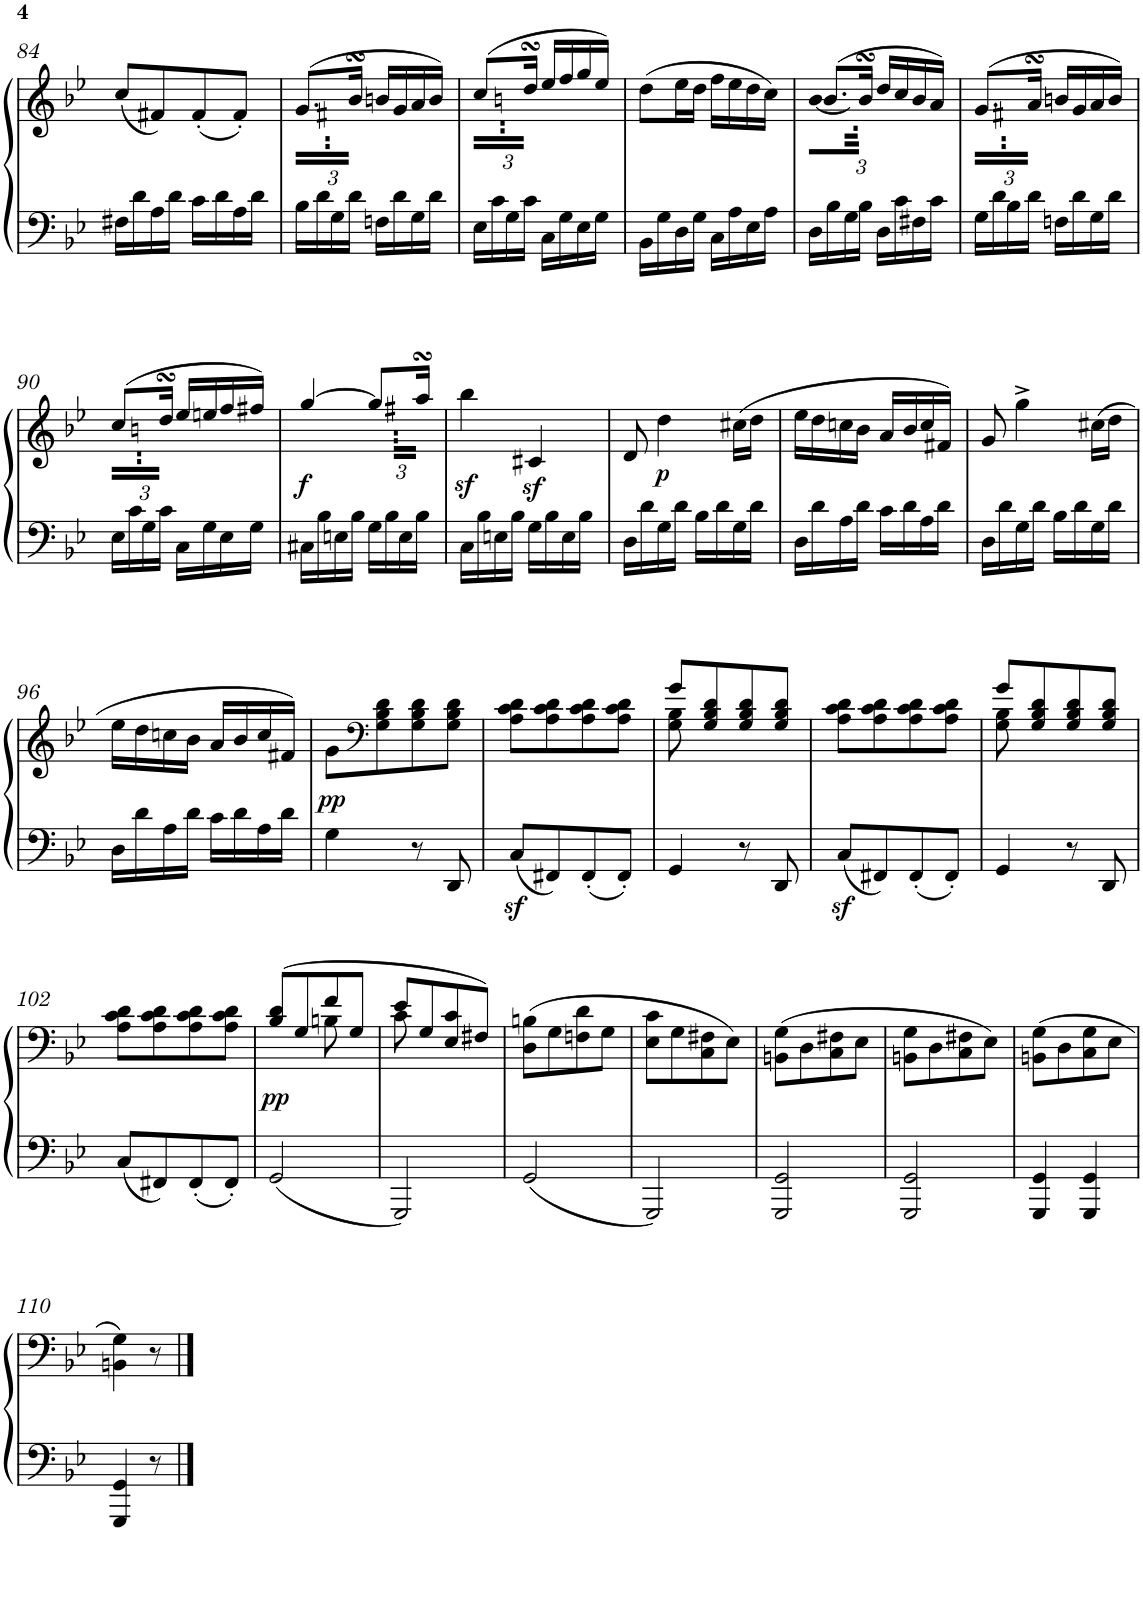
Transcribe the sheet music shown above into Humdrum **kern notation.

**kern	**kern	**dynam
*part1	*part1	*part1
*staff2	*staff1	*staff1/2
*I"Piano	*	*
*I'Pno.	*	*
!!LO:PB:g=z
*clefF4	*clefG2	*
*k[b-e-]	*k[b-e-]	*
*B-:	*B-:	*
*M2/4	*M2/4	*
=84	=84	=84
16F#X\LL	(<8cc/L	.
16d\	.	.
16A\	8f#X/)	.
16d\JJ	.	.
16c\LL	(<8f#'/	.
16d\	.	.
16A\	8f#'/J)	.
16d\JJ	.	.
=85	=85	=85
*	*^	*
16B-\LL	(>8.g/L	16.gLL	.
16d\	.	.	.
*	*	*Xbrackettup	*
.	.	96aLL	.
.	.	96g	.
.	.	96f#XJJ	.
16G\	.	16g	.
16d\JJ	16b-sSSs/Jk	16b-JJ	.
16Fn\LL	16bn/LL	4ryy	.
16d\	16g/	.	.
16G\	16a/	.	.
16d\JJ	16b/JJ)	.	.
=86	=86	=86	=86
16E-\LL	(>8.cc/L	16.ccLL	.
16c\	.	.	.
.	.	96ddLL	.
.	.	96cc	.
.	.	96bnJJ	.
16G\	.	16cc	.
16c\JJ	16ddsSsS/Jk	16ddJJ	.
16C\LL	16ee-/LL	4ryy	.
16G\	16ff/	.	.
16E-\	16gg/	.	.
16G\JJ	16ee-/JJ)	.	.
*	*v	*v	*
=87	=87	=87
16BB-\LL	(>8dd\L	.
16G\	.	.
16D\	16ee-\L	.
16G\JJ	16dd\JJ	.
16C\LL	16ff\LL	.
16A\	16ee-\	.
16E-\	16dd\	.
16A\JJ	16cc\JJ)	.
=88	=88	=88
*	*^	*
16D\LL	(>8.b-/L	[8b-L	.
16B-\	.	.	.
16G\	.	32b-LL]	.
.	.	96ccL	.
.	.	96b-	.
.	.	96aJJ	.
16B-\JJ	16b-sSSs/Jk	16b-JJ	.
16D\LL	16dd/LL	4ryy	.
16c\	16cc/	.	.
16F#X\	16b-/	.	.
16c\JJ	16a/JJ)	.	.
=89	=89	=89	=89
16G\LL	(>8.g/L	16.gLL	.
16d\	.	.	.
.	.	96aLL	.
.	.	96g	.
.	.	96f#XJJ	.
16B-\	.	16g	.
16d\JJ	16asSsS/Jk	16aJJ	.
16Fn\LL	16bn/LL	4ryy	.
16d\	16g/	.	.
16G\	16a/	.	.
16d\JJ	16b/JJ)	.	.
!!LO:LB:g=z	!!
=90	=90	=90	=90
16E-\LL	(>8.cc/L	16.ccLL	.
16c\	.	.	.
.	.	96ddLL	.
.	.	96cc	.
.	.	96bnJJ	.
16G\	.	16cc	.
16c\JJ	16ddsSsS/Jk	16ddJJ	.
16C\LL	16ee-/LL	4ryy	.
16G\	16een/	.	.
16E-\	16ff/	.	.
16G\JJ	16ff#X/JJ)	.	.
=91	=91	=91	=91
!	!	!	!LO:DY:b
16C#X\LL	[4gg/	16.ryy	f
16B-\	.	.	.
*	*v	*v	*
16En\	.	.
16B-\JJ	.	.
16G\LL	8.gg/L]	.
16B-\	.	.
*	*^	*
.	.	96aaLLLL	.
.	.	96gg	.
.	.	96ff#XJJ	.
16E\	.	16gg	.
16B-\JJ	16aasSsS/Jk	16aaJJ	.
*	*v	*v	*
=92	=92	=92
16C\LL	4bb-z<\	.
16B-\	.	.
16En\	.	.
16B-\JJ	.	.
16G\LL	4c#Xz</	.
16B-\	.	.
16E\	.	.
16B-\JJ	.	.
=93	=93	=93
16D\LL	8d/	.
16d\	.	.
!	!	!LO:DY:b
16G\	4dd\	p
16d\JJ	.	.
16B-\LL	.	.
16d\	.	.
16G\	(>16cc#X\LL	.
16d\JJ	16dd\JJ	.
=94	=94	=94
16D\LL	16ee-\LL	.
16d\	16dd\	.
16A\	16ccn\	.
16d\JJ	16b-\JJ	.
16c\LL	16a/LL	.
16d\	16b-/	.
16A\	16cc/	.
16d\JJ	16f#X/JJ)	.
=95	=95	=95
16D\LL	8g/	.
16d\	.	.
16G\	4gg^\	.
16d\JJ	.	.
16B-\LL	.	.
16d\	.	.
16G\	(>16cc#X\LL	.
16d\JJ	16dd\JJ	.
!!LO:LB:g=z
=96	=96	=96
16D\LL	16ee-\LL	.
16d\	16dd\	.
16A\	16ccn\	.
16d\JJ	16b-\JJ	.
16c\LL	16a/LL	.
16d\	16b-/	.
16A\	16cc/	.
16d\JJ	16f#X/JJ)	.
=97	=97	=97
!	!	!LO:DY:b
4G\	8g\L	pp
*	*clefF4	*
.	8G\ 8B-\ 8d\	.
8r	8G\ 8B-\ 8d\	.
8DD/	8G\ 8B-\ 8d\J	.
=98	=98	=98
8Cz</L	8A\ 8c\ 8d\L	.
8FF#X/	8A\ 8c\ 8d\	.
8FF#'/	8A\ 8c\ 8d\	.
8FF#'/J	8A\ 8c\ 8d\J	.
=99	=99	=99
*	*^	*
4GG/	8g/L	8G\ 8B-\	.
.	8G/ 8B-/ 8d/	4.ryy	.
8r	8G/ 8B-/ 8d/	.	.
8DD/	8G/ 8B-/ 8d/J	.	.
*	*v	*v	*
=100	=100	=100
8Cz</L	8A\ 8c\ 8d\L	.
8FF#X/	8A\ 8c\ 8d\	.
8FF#'/	8A\ 8c\ 8d\	.
8FF#'/J	8A\ 8c\ 8d\J	.
=101	=101	=101
*	*^	*
4GG/	8g/L	8G\ 8B-\	.
.	8G/ 8B-/ 8d/	4.ryy	.
8r	8G/ 8B-/ 8d/	.	.
8DD/	8G/ 8B-/ 8d/J	.	.
*	*v	*v	*
!!LO:LB:g=z
=102	=102	=102
8C/L	8A\ 8c\ 8d\L	.
8FF#X/	8A\ 8c\ 8d\	.
8FF#'/	8A\ 8c\ 8d\	.
8FF#'/J	8A\ 8c\ 8d\J	.
=103	=103	=103
*	*^	*
!	!	!	!LO:DY:b
2GG/	(>8B-/ 8d/L	4ryy	pp
.	8G/	.	.
.	8f/	8Bn\	.
.	8G/J	8ryy	.
=104	=104	=104	=104
2GGG/	8e-/L	8c\	.
.	8G/	4.ryy	.
.	8E-/ 8c/	.	.
.	8F#X/J)	.	.
*	*v	*v	*
=105	=105	=105
2GG/	(>8D\ 8Bn\L	.
.	8G\	.
.	8Fn\ 8d\	.
.	8G\J	.
=106	=106	=106
2GGG/	8E-\ 8c\L	.
.	8G\	.
.	8C\ 8F#X\	.
.	8E-\J)	.
=107	=107	=107
2GGG/ 2GG/	(>8BBn\ 8G\L	.
.	8D\	.
.	8C\ 8F#X\	.
.	8E-\J	.
=108	=108	=108
2GGG/ 2GG/	8BBn\ 8G\L	.
.	8D\	.
.	8C\ 8F#X\	.
.	8E-\J)	.
=109	=109	=109
4GGG/ 4GG/	(>8BBn\ 8G\L	.
.	8D\	.
4GGG/ 4GG/	8C\ 8G\	.
.	8E-\J	.
!!LO:LB:g=z
=110	=110	=110
4GGG/ 4GG/	4BBn\ 4G\)	.
8r	8r	.
==	==	==
*-	*-	*-
